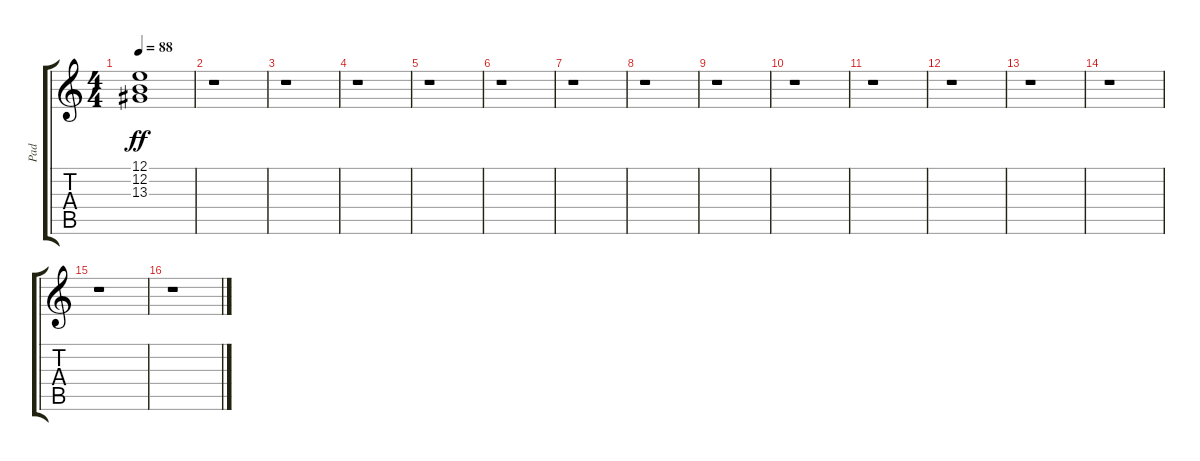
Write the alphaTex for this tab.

\track ("Pad" "Pad") {instrument pad2warm}
\staff {score tabs}
\tuning (E4 B3 G3 D3 A2 E2) {hide}
\ts (4 4)
\tempo 88
\clef g2
\ks c
(12.1 12.2 13.3).1{dy ff} |
r.1 |
r.1 |
r.1 |
r.1 |
r.1 |
r.1 |
r.1 |
r.1 |
r.1 |
r.1 |
r.1 |
r.1 |
r.1 |
r.1 |
r.1
